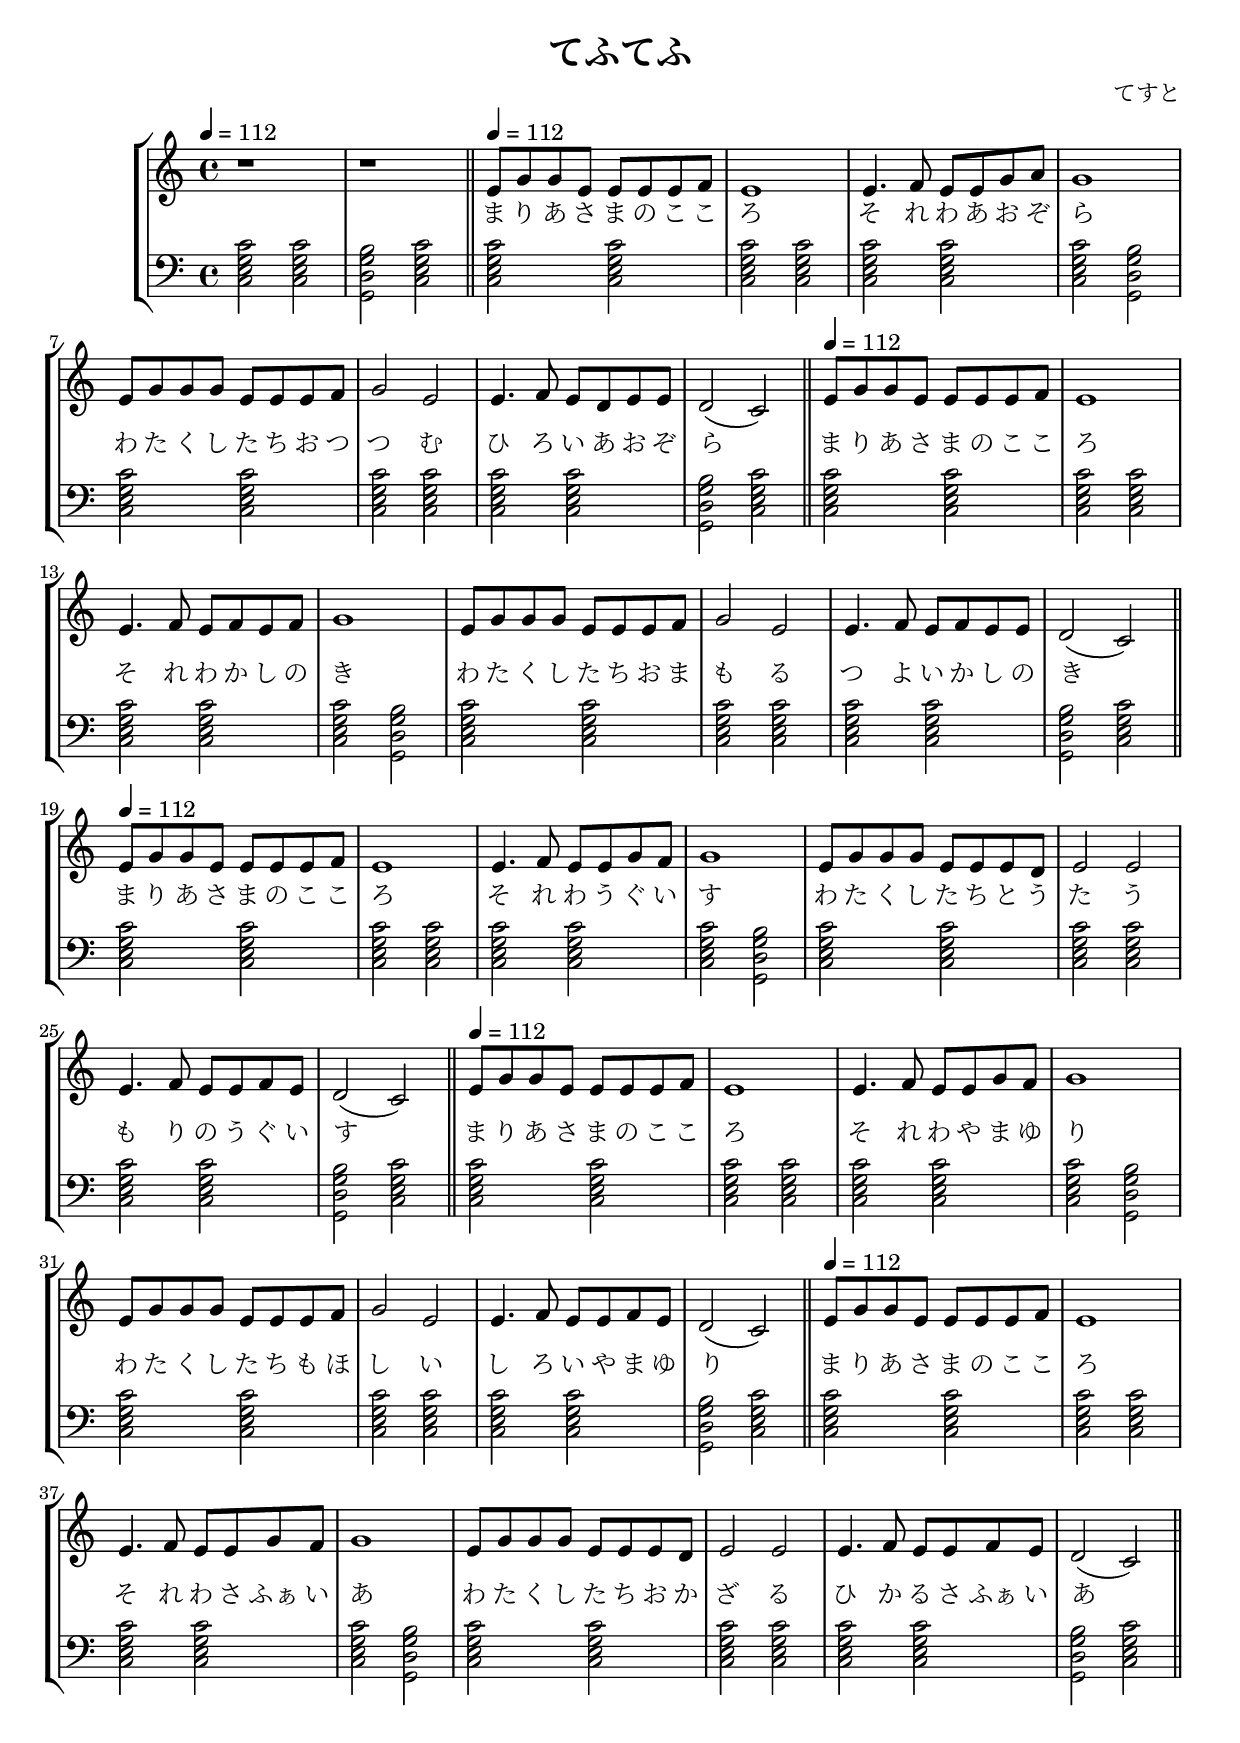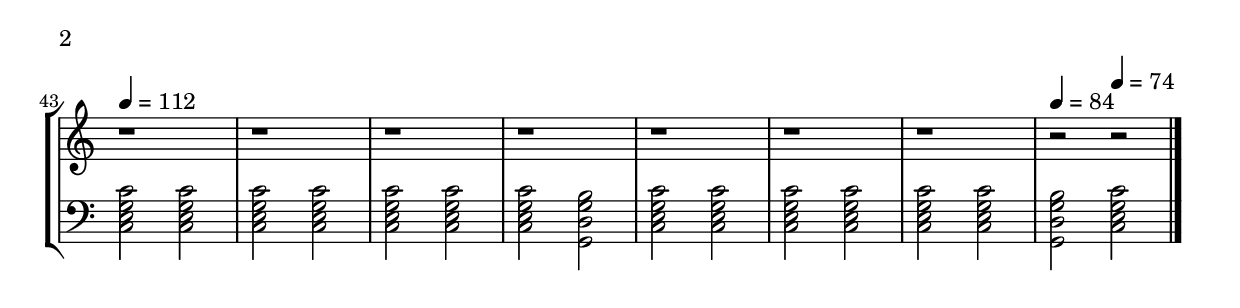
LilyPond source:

\version "2.12.1"

\header {
	 title = \markup {てふてふ}
	 composer = \markup \center-column {てすと}
}
melody = {

	\key c \major
	\tempo 4 = 112
	\clef treble
	\time 4/4
		\key c \major
	\tempo 4 = 112
	\clef treble
 r1  r1 
	e'8 g'8  g'8  e'8  e'8  e'8  e'8  f'8  e'1  e'4.  f'8  e'8  e'8  g'8  a'8  g'1  e'8  g'8  g'8  g'8  e'8  e'8  e'8  f'8  g'2  e'2  e'4.  f'8  e'8  d'8  e'8  e'8  d'2( c'2 ) 
	e'8 g'8  g'8  e'8  e'8  e'8  e'8  f'8  e'1  e'4.  f'8  e'8  f'8  e'8  f'8  g'1  e'8  g'8  g'8  g'8  e'8  e'8  e'8  f'8  g'2  e'2  e'4.  f'8  e'8  f'8  e'8  e'8  d'2( c'2 ) 
	e'8 g'8  g'8  e'8  e'8  e'8  e'8  f'8  e'1  e'4.  f'8  e'8  e'8  g'8  f'8  g'1  e'8  g'8  g'8  g'8  e'8  e'8  e'8  d'8  e'2  e'2  e'4.  f'8  e'8  e'8  f'8  e'8  d'2( c'2 ) 
	e'8 g'8  g'8  e'8  e'8  e'8  e'8  f'8  e'1  e'4.  f'8  e'8  e'8  g'8  f'8  g'1  e'8  g'8  g'8  g'8  e'8  e'8  e'8  f'8  g'2  e'2  e'4.  f'8  e'8  e'8  f'8  e'8  d'2( c'2 ) 
	e'8 g'8  g'8  e'8  e'8  e'8  e'8  f'8  e'1  e'4.  f'8  e'8  e'8  g'8  f'8  g'1  e'8  g'8  g'8  g'8  e'8  e'8  e'8  d'8  e'2  e'2  e'4.  f'8  e'8  e'8  f'8  e'8  d'2( c'2 ) 
		\tempo 4 = 112
	\clef treble
 r1  r1  r1  r1  r1  r1  r1  \tempo 4 = 84 r2 \tempo 4 = 74 r2 \bar "|."}
text = \lyricmode {

	

	ま り あ さ ま の こ こ ろ そ れ わ あ お ぞ ら わ た く し た ち お つ つ む ひ ろ い あ お ぞ ら 

	ま り あ さ ま の こ こ ろ そ れ わ か し の き わ た く し た ち お ま も る つ よ い か し の き 

	ま り あ さ ま の こ こ ろ そ れ わ う ぐ い す わ た く し た ち と う た う も り の う ぐ い す 

	ま り あ さ ま の こ こ ろ そ れ わ や ま ゆ り わ た く し た ち も ほ し い し ろ い や ま ゆ り 

	ま り あ さ ま の こ こ ろ そ れ わ さ ふぁ い あ わ た く し た ち お か ざ る ひ か る さ ふぁ い あ 

	
}
upper = {

	\tempo 4 = 112
	\key c \major
	\time 4/4
	\clef bass
	<c e g c'>2
<c e g c'>2
<g, d g b>2
<c e g c'>2

	  \bar "||" 
	\tempo 4 = 112
	\clef bass
	<c e g c'>2
<c e g c'>2
<c e g c'>2
<c e g c'>2
<c e g c'>2
<c e g c'>2
<c e g c'>2
<g, d g b>2
<c e g c'>2
<c e g c'>2
<c e g c'>2
<c e g c'>2
<c e g c'>2
<c e g c'>2
<g, d g b>2
<c e g c'>2

	  \bar "||" 
	\tempo 4 = 112
	\clef bass
	<c e g c'>2
<c e g c'>2
<c e g c'>2
<c e g c'>2
<c e g c'>2
<c e g c'>2
<c e g c'>2
<g, d g b>2
<c e g c'>2
<c e g c'>2
<c e g c'>2
<c e g c'>2
<c e g c'>2
<c e g c'>2
<g, d g b>2
<c e g c'>2

	  \bar "||" 
	\tempo 4 = 112
	\clef bass
	<c e g c'>2
<c e g c'>2
<c e g c'>2
<c e g c'>2
<c e g c'>2
<c e g c'>2
<c e g c'>2
<g, d g b>2
<c e g c'>2
<c e g c'>2
<c e g c'>2
<c e g c'>2
<c e g c'>2
<c e g c'>2
<g, d g b>2
<c e g c'>2

	  \bar "||" 
	\tempo 4 = 112
	\clef bass
	<c e g c'>2
<c e g c'>2
<c e g c'>2
<c e g c'>2
<c e g c'>2
<c e g c'>2
<c e g c'>2
<g, d g b>2
<c e g c'>2
<c e g c'>2
<c e g c'>2
<c e g c'>2
<c e g c'>2
<c e g c'>2
<g, d g b>2
<c e g c'>2

	  \bar "||" 
	\tempo 4 = 112
	\clef bass
	<c e g c'>2
<c e g c'>2
<c e g c'>2
<c e g c'>2
<c e g c'>2
<c e g c'>2
<c e g c'>2
<g, d g b>2
<c e g c'>2
<c e g c'>2
<c e g c'>2
<c e g c'>2
<c e g c'>2
<c e g c'>2
<g, d g b>2
<c e g c'>2

	  \bar "||" 
	\tempo 4 = 112
	\clef bass
	<c e g c'>2
<c e g c'>2
<c e g c'>2
<c e g c'>2
<c e g c'>2
<c e g c'>2
<c e g c'>2
<g, d g b>2
<c e g c'>2
<c e g c'>2
<c e g c'>2
<c e g c'>2
<c e g c'>2
<c e g c'>2
<g, d g b>2
<c e g c'>2

	 \bar "|."}
lower = {

	\tempo 4 = 112
	\key c \major
	\time 4/4
	\clef bass
 r1  r1  \bar "||" 
	\tempo 4 = 112
	\clef bass
 r1  r1  r1  r1  r1  r1  r1  r1  \bar "||" 
	\tempo 4 = 112
	\clef bass
 r1  r1  r1  r1  r1  r1  r1  r1  \bar "||" 
	\tempo 4 = 112
	\clef bass
 r1  r1  r1  r1  r1  r1  r1  r1  \bar "||" 
	\tempo 4 = 112
	\clef bass
 r1  r1  r1  r1  r1  r1  r1  r1  \bar "||" 
	\tempo 4 = 112
	\clef bass
 r1  r1  r1  r1  r1  r1  r1  r1  \bar "||" 
	\tempo 4 = 112
	\clef bass
 r1  r1  r1  r1  r1  r1  r1  r1 \bar "|."}
\score {
	<<
		 \new StaffGroup <<
		 \new Voice = "one" { \melody }
		 \new Lyrics \lyricsto "one" \text
			 \new Staff {\upper}
		 >>
	>>
	\layout {
		\context {
			\Voice
			\remove Note_heads_engraver
			\consists Completion_heads_engraver
		}
	}
	\midi {
	\context {
		\Score
		 tempoWholesPerMinute = #(ly:make-moment 120 4)
	}
	}
}
